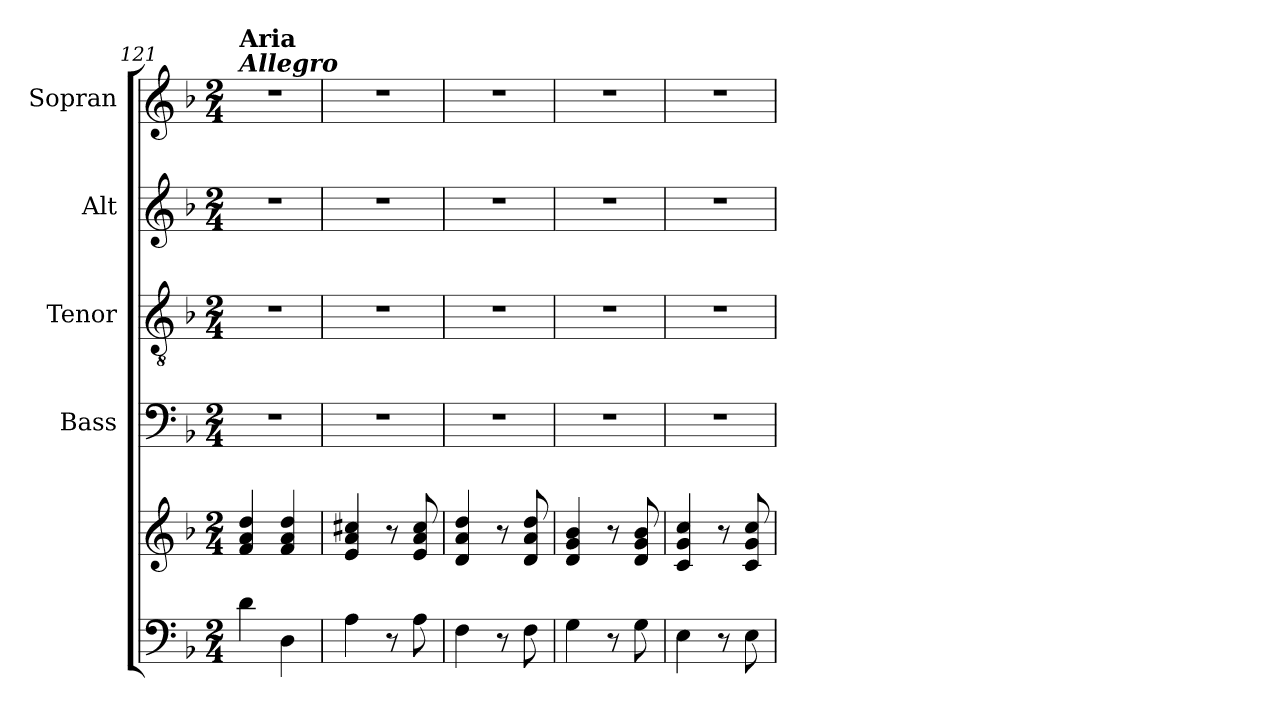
**kern	**kern	**kern	**kern	**kern	**kern
*part5	*part5	*part4	*part3	*part2	*part1
*staff6	*staff5	*staff4	*staff3	*staff2	*staff1
*	*	*I"Bass	*I"Tenor	*I"Alt	*I"Sopran
*	*	*I'B.	*I'T.	*I'A.	*I'S.
!!LO:LB:g=z
*clefF4	*clefG2	*clefF4	*clefGv2	*clefG2	*clefG2
*k[b-]	*k[b-]	*k[b-]	*k[b-]	*k[b-]	*k[b-]
*F:	*F:	*F:	*F:	*F:	*F:
*M2/4	*M2/4	*M2/4	*M2/4	*M2/4	*M2/4
=121	=121	=121	=121	=121	=121
!	!	!	!	!	!LO:TX:a:Bi:t=Allegro
!	!	!	!	!	!LO:TX:a:B:t=Aria
4d\	4f/ 4a/ 4dd/	2r	2r	2r	2r
4D\	4f/ 4a/ 4dd/	.	.	.	.
=122	=122	=122	=122	=122	=122
4A\	4e/ 4a/ 4cc#X/	2r	2r	2r	2r
8r	8r	.	.	.	.
8A\	8e/ 8a/ 8cc#/	.	.	.	.
=123	=123	=123	=123	=123	=123
4F\	4d/ 4a/ 4dd/	2r	2r	2r	2r
8r	8r	.	.	.	.
8F\	8d/ 8a/ 8dd/	.	.	.	.
=124	=124	=124	=124	=124	=124
4G\	4d/ 4g/ 4b-/	2r	2r	2r	2r
8r	8r	.	.	.	.
8G\	8d/ 8g/ 8b-/	.	.	.	.
=125	=125	=125	=125	=125	=125
4E\	4c/ 4g/ 4cc/	2r	2r	2r	2r
8r	8r	.	.	.	.
8E\	8c/ 8g/ 8cc/	.	.	.	.
=	=	=	=	=	=
*-	*-	*-	*-	*-	*-
